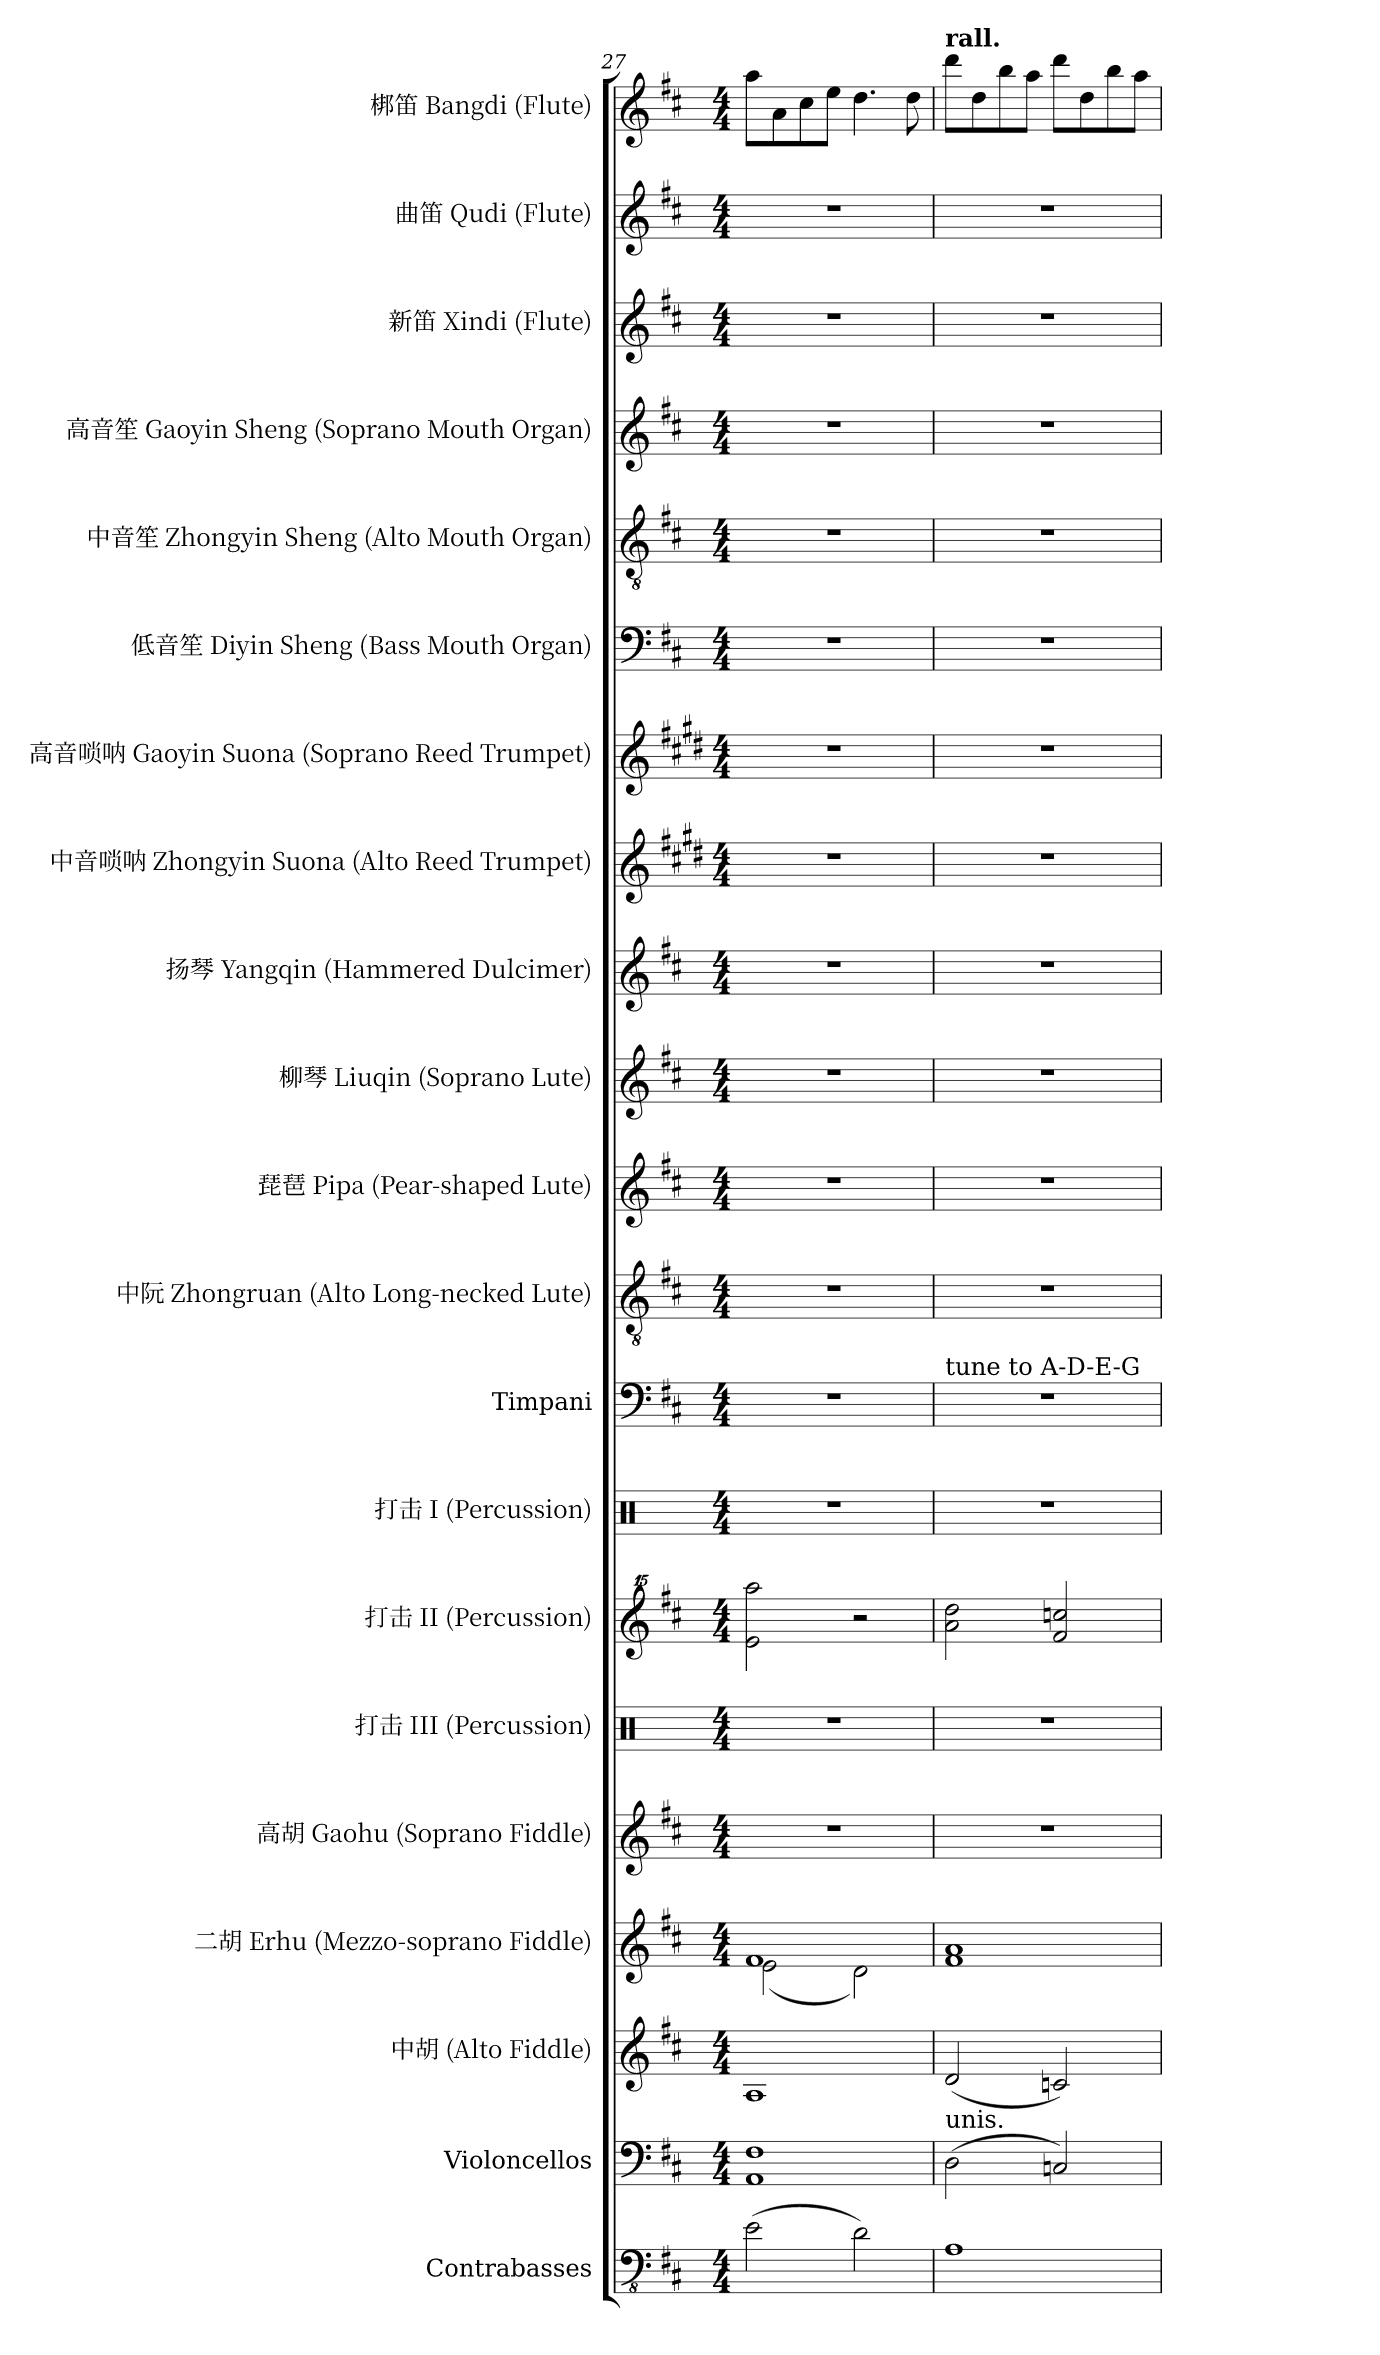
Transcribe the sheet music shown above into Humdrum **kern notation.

**kern	**kern	**kern	**kern	**kern	**kern	**kern	**kern	**kern	**kern	**kern	**kern	**kern	**kern	**kern	**kern	**kern	**kern	**kern	**kern	**kern
*part21	*part20	*part19	*part18	*part17	*part16	*part15	*part14	*part13	*part12	*part11	*part10	*part9	*part8	*part7	*part6	*part5	*part4	*part3	*part2	*part1
*staff21	*staff20	*staff19	*staff18	*staff17	*staff16	*staff15	*staff14	*staff13	*staff12	*staff11	*staff10	*staff9	*staff8	*staff7	*staff6	*staff5	*staff4	*staff3	*staff2	*staff1
*I"Contrabasses	*I"Violoncellos	*I"中胡 (Alto Fiddle)	*I"二胡 Erhu (Mezzo-soprano Fiddle)	*I"高胡 Gaohu (Soprano Fiddle)	*I"打击 III (Percussion)	*I"打击 II (Percussion)	*I"打击 I (Percussion)	*I"Timpani	*I"中阮 Zhongruan (Alto Long-necked Lute)	*I"琵琶 Pipa (Pear-shaped Lute)	*I"柳琴 Liuqin (Soprano Lute)	*I"扬琴 Yangqin  (Hammered Dulcimer)	*I"中音唢呐 Zhongyin Suona (Alto Reed Trumpet)	*I"高音唢呐 Gaoyin Suona (Soprano Reed Trumpet)	*I"低音笙 Diyin Sheng (Bass Mouth Organ)	*I"中音笙 Zhongyin Sheng (Alto Mouth Organ)	*I"高音笙 Gaoyin Sheng (Soprano Mouth Organ)	*I"新笛 Xindi (Flute)	*I"曲笛 Qudi (Flute)	*I"梆笛 Bangdi (Flute)
*I'Cbs.	*I'Vcs.	*	*	*	*I'打击 III	*I'打击 II	*I'打击 I	*I'Timp.	*	*	*	*	*	*	*	*	*	*	*	*
*clefFv4	*clefF4	*clefG2	*clefG2	*clefG2	*clefX	*clefG^^2	*clefX	*clefF4	*clefGv2	*clefG2	*clefG2	*clefG2	*clefG2	*clefG2	*clefF4	*clefGv2	*clefG2	*clefG2	*clefG2	*clefG2
*	*	*	*	*	*	*	*	*	*	*ITrd7c12	*	*	*ITrd1c2	*ITrd1c2	*	*	*	*	*	*
*k[f#c#]	*k[f#c#]	*k[f#c#]	*k[f#c#]	*k[f#c#]	*k[]	*k[f#c#]	*k[]	*k[f#c#]	*k[f#c#]	*k[f#c#]	*k[f#c#]	*k[f#c#]	*k[f#c#]	*k[f#c#]	*k[f#c#]	*k[f#c#]	*k[f#c#]	*k[f#c#]	*k[f#c#]	*k[f#c#]
*M4/4	*M4/4	*M4/4	*M4/4	*M4/4	*M4/4	*M4/4	*M4/4	*M4/4	*M4/4	*M4/4	*M4/4	*M4/4	*M4/4	*M4/4	*M4/4	*M4/4	*M4/4	*M4/4	*M4/4	*M4/4
=27	=27	=27	=27	=27	=27	=27	=27	=27	=27	=27	=27	=27	=27	=27	=27	=27	=27	=27	=27	=27
*	*	*	*^	*	*	*	*	*	*	*	*	*	*	*	*	*	*	*	*	*
(2E\	1AA 1F#	1A	1f#	(2e\	1r	1r	2eee\ 2aaaa\	1r	1r	1r	1r	1r	1r	1r	1r	1r	1r	1r	1r	1r	8aa\L
.	.	.	.	.	.	.	.	.	.	.	.	.	.	.	.	.	.	.	.	.	8a\
.	.	.	.	.	.	.	.	.	.	.	.	.	.	.	.	.	.	.	.	.	8cc#\
.	.	.	.	.	.	.	.	.	.	.	.	.	.	.	.	.	.	.	.	.	8ee\J
2D\)	.	.	.	2d\)	.	.	2r	.	.	.	.	.	.	.	.	.	.	.	.	.	4.dd\
.	.	.	.	.	.	.	.	.	.	.	.	.	.	.	.	.	.	.	.	.	8dd\
*	*	*	*v	*v	*	*	*	*	*	*	*	*	*	*	*	*	*	*	*	*	*
=28	=28	=28	=28	=28	=28	=28	=28	=28	=28	=28	=28	=28	=28	=28	=28	=28	=28	=28	=28	=28
!	!	!	!	!	!	!	!	!	!	!	!	!	!	!	!	!	!	!	!	!LO:TX:a:B:t=rall.
!	!	!	!	!	!	!	!	!LO:TX:a:t=tune to A-D-E-G	!	!	!	!	!	!	!	!	!	!	!	!
!	!LO:TX:a:t=unis.	!	!	!	!	!	!	!	!	!	!	!	!	!	!	!	!	!	!	!
1AA	(2D\	(2d/	1f# 1a	1r	1r	2aaa\ 2dddd\	1r	1r	1r	1r	1r	1r	1r	1r	1r	1r	1r	1r	1r	8ddd\L
.	.	.	.	.	.	.	.	.	.	.	.	.	.	.	.	.	.	.	.	8dd\
*	*	*	*	*	*	*	*	*	*	*	*	*	*	*	*	*	*	*	*	*MM62
.	.	.	.	.	.	.	.	.	.	.	.	.	.	.	.	.	.	.	.	8bb\
.	.	.	.	.	.	.	.	.	.	.	.	.	.	.	.	.	.	.	.	8aa\J
*	*	*	*	*	*	*	*	*	*	*	*	*	*	*	*	*	*	*	*	*MM60
.	2Cn/)	2cn/)	.	.	.	2fff#/ 2ccccn/	.	.	.	.	.	.	.	.	.	.	.	.	.	8ddd\L
.	.	.	.	.	.	.	.	.	.	.	.	.	.	.	.	.	.	.	.	8dd\
.	.	.	.	.	.	.	.	.	.	.	.	.	.	.	.	.	.	.	.	8bb\
.	.	.	.	.	.	.	.	.	.	.	.	.	.	.	.	.	.	.	.	8aa\J
=	=	=	=	=	=	=	=	=	=	=	=	=	=	=	=	=	=	=	=	=
*-	*-	*-	*-	*-	*-	*-	*-	*-	*-	*-	*-	*-	*-	*-	*-	*-	*-	*-	*-	*-
